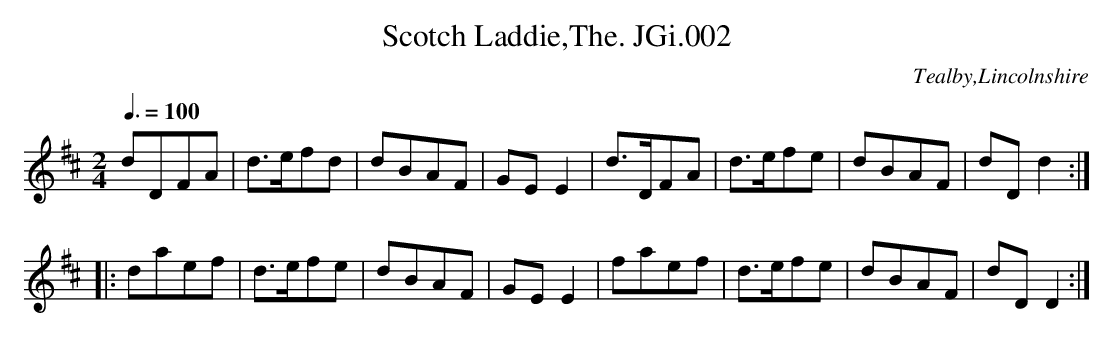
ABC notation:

X:1
T:Scotch Laddie,The. JGi.002
L:1/8
M:2/4
O:Tealby,Lincolnshire
Q:3/8=100
K:D
dDFA|d>efd|dBAF|GE E2|d>DFA|d>efe |dBAF|dD d2:|
|:daef|d>efe|dBAF|GE E2|faef|d>efe|dBAF|dD D2:|
